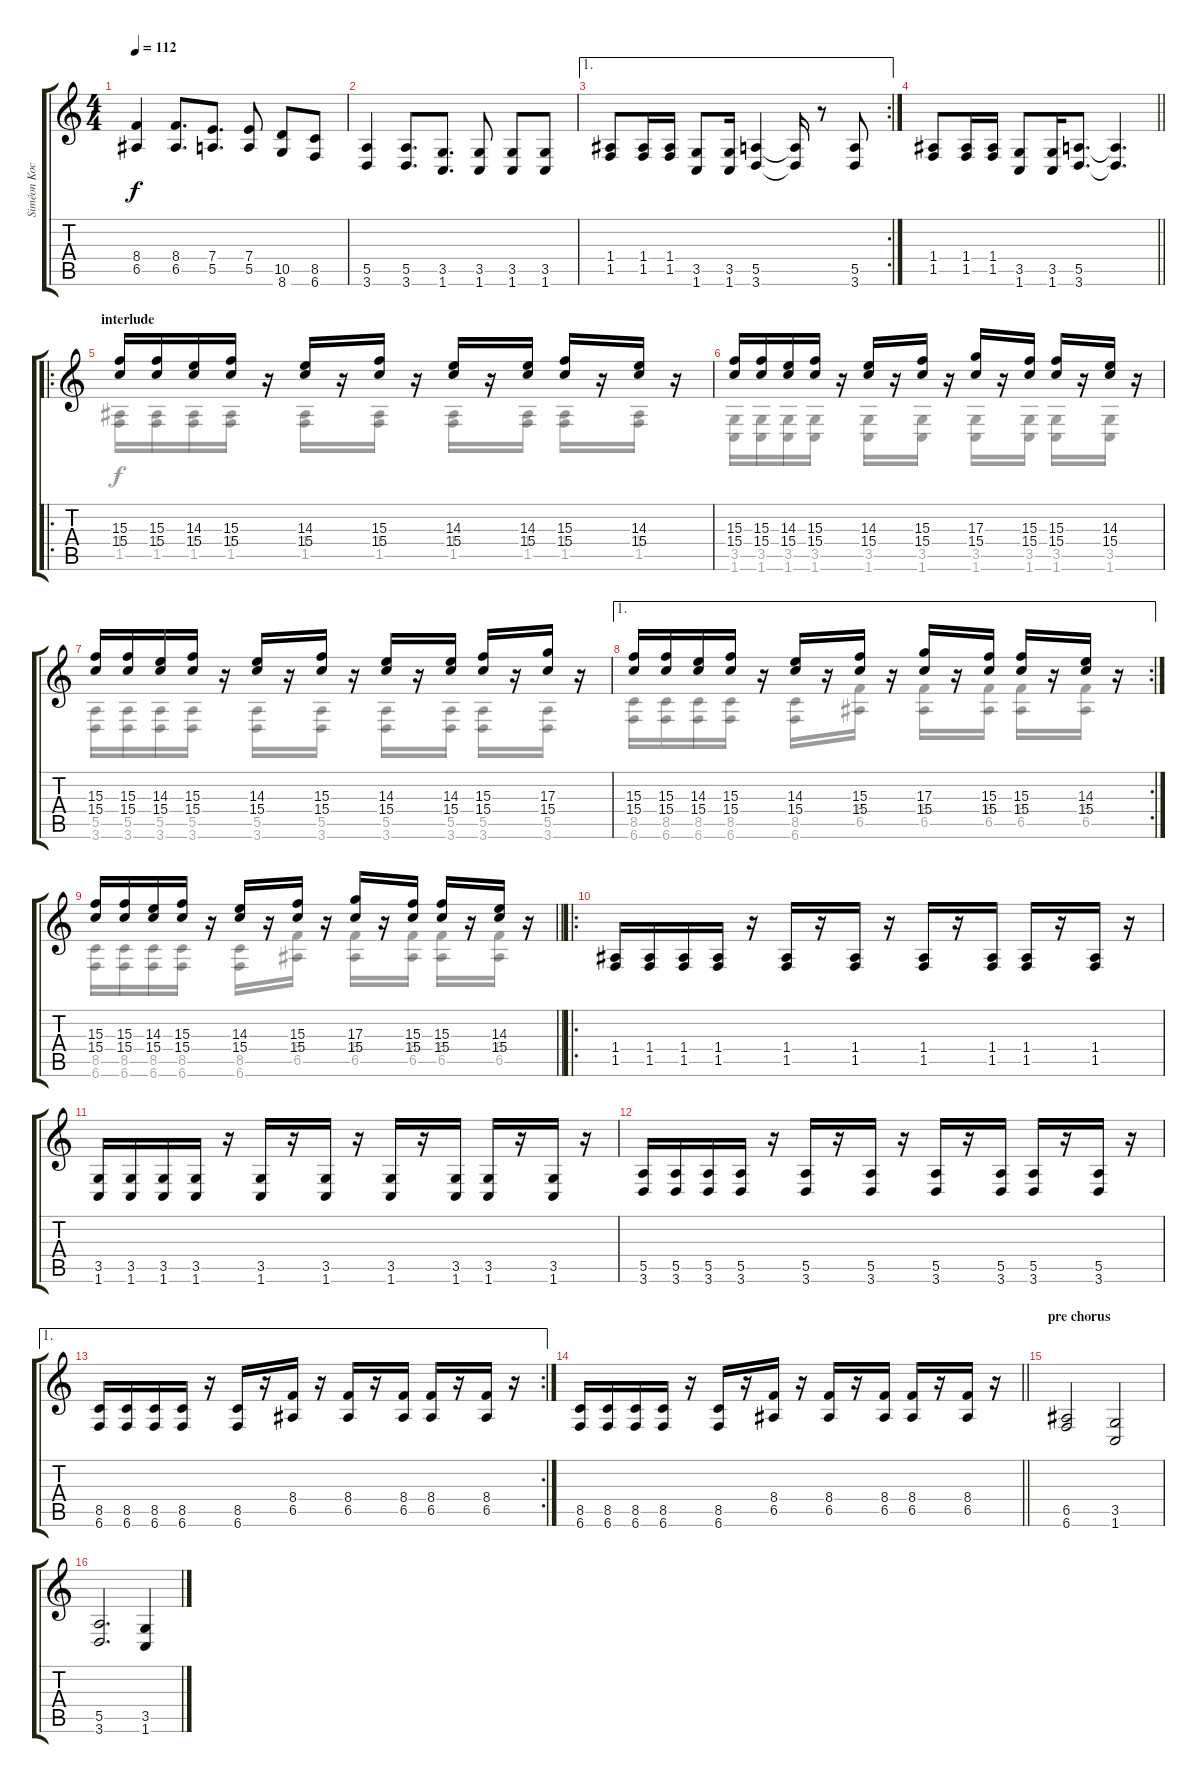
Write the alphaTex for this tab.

\track ("Siméon Koch" "Siméon Koc") {instrument distortionguitar}
\staff {score tabs}
\tuning (B3 Gb3 D3 A2 E2 B1) {hide}
\voice
\ts (4 4)
\tempo 112
\clef g2
\ks c
(8.4 6.5).4{dy f} (8.4 6.5).8{d} (7.4 5.5).8{d} (7.4 5.5).8 (10.5 8.6).8 (8.5 6.6).8 |
(5.5 3.6).4 (5.5 3.6).8{d} (3.5 1.6).8{d} (3.5 1.6).8 (3.5 1.6).8 (3.5 1.6).8 |
\ae 1
\rc 2
(1.4 1.5).8 (1.4 1.5).16 (1.4 1.5).16 (3.5 1.6).8 (3.5 1.6).16 (5.5 3.6).4 (5.5{t} 3.6{t}).16 r.8 (5.5 3.6).8 |
\barLineRight lightlight
(1.4 1.5).8 (1.4 1.5).16 (1.4 1.5).16 (3.5 1.6).8 (3.5 1.6).16 (5.5 3.6).8{d} (5.5{t} 3.6{t}).4{d} |
\ro
\section ("" "interlude")
(15.3 15.4).16 (15.3 15.4).16 (14.3 15.4).16 (15.3 15.4).16 r.16 (14.3 15.4).16 r.16 (15.3 15.4).16 r.16 (14.3 15.4).16 r.16 (14.3 15.4).16 (15.3 15.4).16 r.16 (14.3 15.4).16 r.16 |
(15.3 15.4).16 (15.3 15.4).16 (14.3 15.4).16 (15.3 15.4).16 r.16 (14.3 15.4).16 r.16 (15.3 15.4).16 r.16 (17.3 15.4).16 r.16 (15.3 15.4).16 (15.3 15.4).16 r.16 (14.3 15.4).16 r.16 |
(15.3 15.4).16 (15.3 15.4).16 (14.3 15.4).16 (15.3 15.4).16 r.16 (14.3 15.4).16 r.16 (15.3 15.4).16 r.16 (14.3 15.4).16 r.16 (14.3 15.4).16 (15.3 15.4).16 r.16 (17.3 15.4).16 r.16 |
\ae 1
\rc 2
(15.3 15.4).16 (15.3 15.4).16 (14.3 15.4).16 (15.3 15.4).16 r.16 (14.3 15.4).16 r.16 (15.3 15.4).16 r.16 (17.3 15.4).16 r.16 (15.3 15.4).16 (15.3 15.4).16 r.16 (14.3 15.4).16 r.16 |
\barLineRight lightlight
(15.3 15.4).16 (15.3 15.4).16 (14.3 15.4).16 (15.3 15.4).16 r.16 (14.3 15.4).16 r.16 (15.3 15.4).16 r.16 (17.3 15.4).16 r.16 (15.3 15.4).16 (15.3 15.4).16 r.16 (14.3 15.4).16 r.16 |
\ro
\section ("" "")
(1.4 1.5).16 (1.4 1.5).16 (1.4 1.5).16 (1.4 1.5).16 r.16 (1.4 1.5).16 r.16 (1.4 1.5).16 r.16 (1.4 1.5).16 r.16 (1.4 1.5).16 (1.4 1.5).16 r.16 (1.4 1.5).16 r.16 |
(3.5 1.6).16 (3.5 1.6).16 (3.5 1.6).16 (3.5 1.6).16 r.16 (3.5 1.6).16 r.16 (3.5 1.6).16 r.16 (3.5 1.6).16 r.16 (3.5 1.6).16 (3.5 1.6).16 r.16 (3.5 1.6).16 r.16 |
(5.5 3.6).16 (5.5 3.6).16 (5.5 3.6).16 (5.5 3.6).16 r.16 (5.5 3.6).16 r.16 (5.5 3.6).16 r.16 (5.5 3.6).16 r.16 (5.5 3.6).16 (5.5 3.6).16 r.16 (5.5 3.6).16 r.16 |
\ae 1
\rc 2
(8.5 6.6).16 (8.5 6.6).16 (8.5 6.6).16 (8.5 6.6).16 r.16 (8.5 6.6).16 r.16 (8.4 6.5).16 r.16 (8.4 6.5).16 r.16 (8.4 6.5).16 (8.4 6.5).16 r.16 (8.4 6.5).16 r.16 |
\barLineRight lightlight
(8.5 6.6).16 (8.5 6.6).16 (8.5 6.6).16 (8.5 6.6).16 r.16 (8.5 6.6).16 r.16 (8.4 6.5).16 r.16 (8.4 6.5).16 r.16 (8.4 6.5).16 (8.4 6.5).16 r.16 (8.4 6.5).16 r.16 |
\section ("" "pre chorus")
(6.5 6.6).2 (3.5 1.6).2 |
(5.5 3.6).2{d} (3.5 1.6).4
\voice
\clef g2
\ottava regular
\simile none
\ks c
|
|
|
\barLineRight lightlight
|
(1.4 1.5).16 (1.4 1.5).16 (1.4 1.5).16 (1.4 1.5).16 r.16 (1.4 1.5).16 r.16 (1.4 1.5).16 r.16 (1.4 1.5).16 r.16 (1.4 1.5).16 (1.4 1.5).16 r.16 (1.4 1.5).16 r.16 |
(3.5 1.6).16 (3.5 1.6).16 (3.5 1.6).16 (3.5 1.6).16 r.16 (3.5 1.6).16 r.16 (3.5 1.6).16 r.16 (3.5 1.6).16 r.16 (3.5 1.6).16 (3.5 1.6).16 r.16 (3.5 1.6).16 r.16 |
(5.5 3.6).16 (5.5 3.6).16 (5.5 3.6).16 (5.5 3.6).16 r.16 (5.5 3.6).16 r.16 (5.5 3.6).16 r.16 (5.5 3.6).16 r.16 (5.5 3.6).16 (5.5 3.6).16 r.16 (5.5 3.6).16 r.16 |
(8.5 6.6).16 (8.5 6.6).16 (8.5 6.6).16 (8.5 6.6).16 r.16 (8.5 6.6).16 r.16 (8.4 6.5).16 r.16 (8.4 6.5).16 r.16 (8.4 6.5).16 (8.4 6.5).16 r.16 (8.4 6.5).16 r.16 |
\barLineRight lightlight
(8.5 6.6).16 (8.5 6.6).16 (8.5 6.6).16 (8.5 6.6).16 r.16 (8.5 6.6).16 r.16 (8.4 6.5).16 r.16 (8.4 6.5).16 r.16 (8.4 6.5).16 (8.4 6.5).16 r.16 (8.4 6.5).16 r.16 |
|
|
|
|
\barLineRight lightlight
|
|
